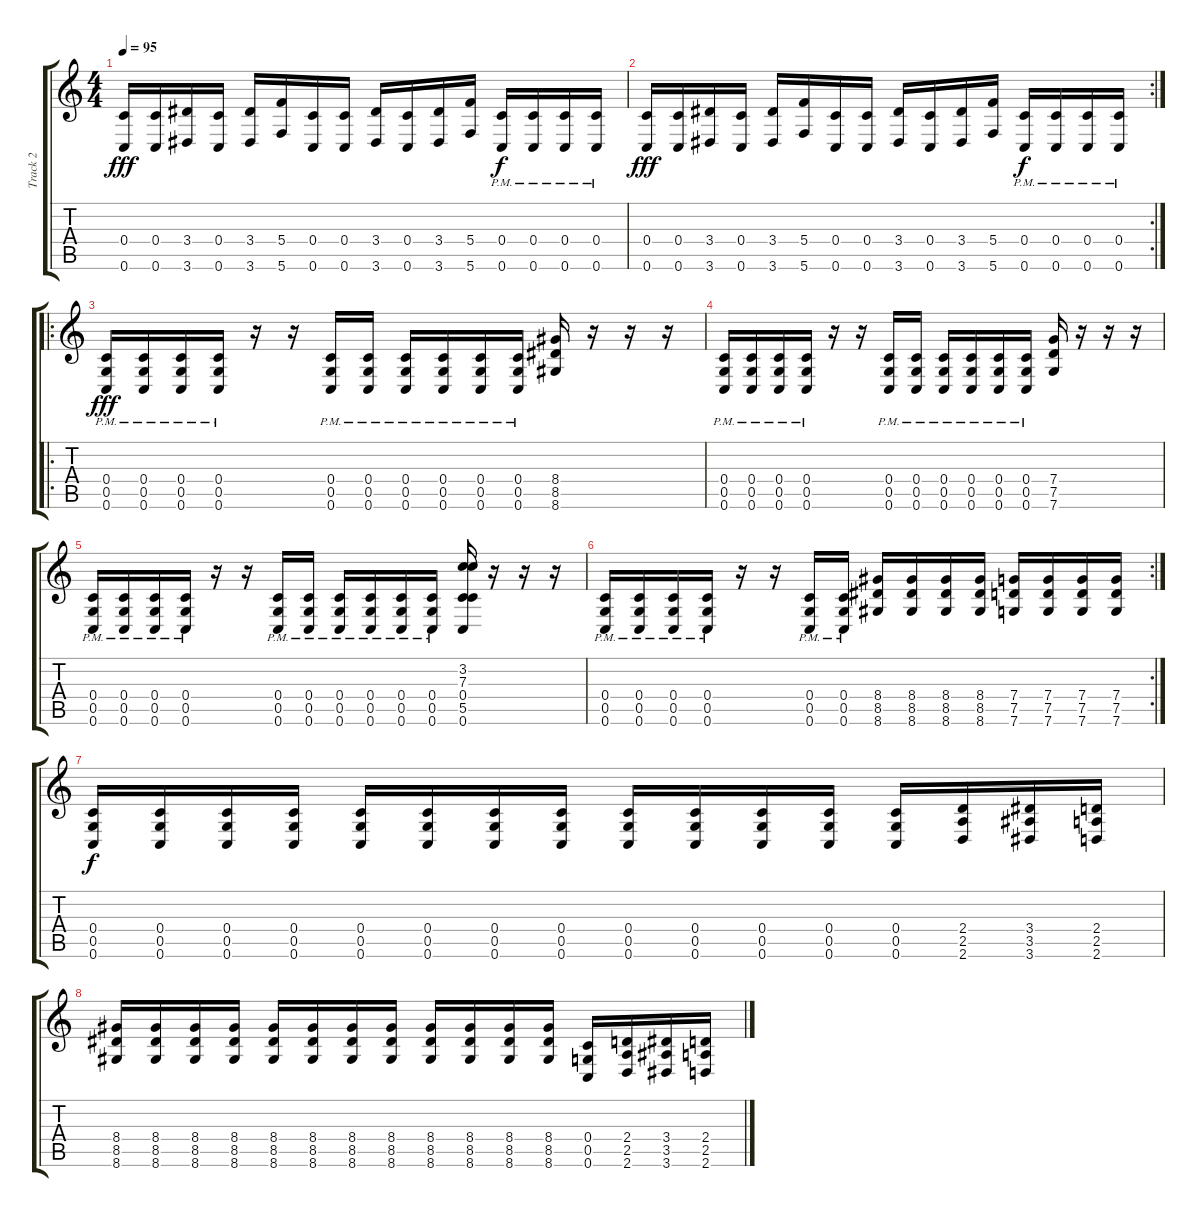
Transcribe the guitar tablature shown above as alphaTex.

\track ("Track 2" "Track 2") {instrument overdrivenguitar}
\staff {score tabs}
\tuning (D4 A3 F3 C3 G2 C2) {hide}
\ts (4 4)
\tempo 95
\clef g2
\ks c
(0.4 0.6).16{dy fff} (0.4 0.6).16 (3.4 3.6).16 (0.4 0.6).16 (3.4 3.6).16 (5.4 5.6).16 (0.4 0.6).16 (0.4 0.6).16 (3.4 3.6).16 (0.4 0.6).16 (3.4 3.6).16 (5.4 5.6).16 (0.4{pm} 0.6{pm}).16{dy f} (0.4{pm} 0.6{pm}).16 (0.4{pm} 0.6{pm}).16 (0.4{pm} 0.6{pm}).16 |
\rc 2
(0.4 0.6).16{dy fff} (0.4 0.6).16 (3.4 3.6).16 (0.4 0.6).16 (3.4 3.6).16 (5.4 5.6).16 (0.4 0.6).16 (0.4 0.6).16 (3.4 3.6).16 (0.4 0.6).16 (3.4 3.6).16 (5.4 5.6).16 (0.4{pm} 0.6{pm}).16{dy f} (0.4{pm} 0.6{pm}).16 (0.4{pm} 0.6{pm}).16 (0.4{pm} 0.6{pm}).16 |
\ro
(0.4{pm} 0.5{pm} 0.6{pm}).16{dy fff} (0.4{pm} 0.5{pm} 0.6{pm}).16 (0.4{pm} 0.5{pm} 0.6{pm}).16 (0.4{pm} 0.5{pm} 0.6{pm}).16 r.16 r.16 (0.4{pm} 0.5{pm} 0.6{pm}).16 (0.4{pm} 0.5{pm} 0.6{pm}).16 (0.4{pm} 0.5{pm} 0.6{pm}).16 (0.4{pm} 0.5{pm} 0.6{pm}).16 (0.4{pm} 0.5{pm} 0.6{pm}).16 (0.4{pm} 0.5{pm} 0.6{pm}).16 (8.4 8.5 8.6).16 r.16 r.16 r.16 |
(0.4{pm} 0.5{pm} 0.6{pm}).16 (0.4{pm} 0.5{pm} 0.6{pm}).16 (0.4{pm} 0.5{pm} 0.6{pm}).16 (0.4{pm} 0.5{pm} 0.6{pm}).16 r.16 r.16 (0.4{pm} 0.5{pm} 0.6{pm}).16 (0.4{pm} 0.5{pm} 0.6{pm}).16 (0.4{pm} 0.5{pm} 0.6{pm}).16 (0.4{pm} 0.5{pm} 0.6{pm}).16 (0.4{pm} 0.5{pm} 0.6{pm}).16 (0.4{pm} 0.5{pm} 0.6{pm}).16 (7.4 7.5 7.6).16 r.16 r.16 r.16 |
(0.4{pm} 0.5{pm} 0.6{pm}).16 (0.4{pm} 0.5{pm} 0.6{pm}).16 (0.4{pm} 0.5{pm} 0.6{pm}).16 (0.4{pm} 0.5{pm} 0.6{pm}).16 r.16 r.16 (0.4{pm} 0.5{pm} 0.6{pm}).16 (0.4{pm} 0.5{pm} 0.6{pm}).16 (0.4{pm} 0.5{pm} 0.6{pm}).16 (0.4{pm} 0.5{pm} 0.6{pm}).16 (0.4{pm} 0.5{pm} 0.6{pm}).16 (0.4{pm} 0.5{pm} 0.6{pm}).16 (3.2 7.3 0.4 5.5 0.6).16 r.16 r.16 r.16 |
\rc 2
(0.4{pm} 0.5{pm} 0.6{pm}).16 (0.4{pm} 0.5{pm} 0.6{pm}).16 (0.4{pm} 0.5{pm} 0.6{pm}).16 (0.4{pm} 0.5{pm} 0.6{pm}).16 r.16 r.16 (0.4{pm} 0.5{pm} 0.6{pm}).16 (0.4{pm} 0.5{pm} 0.6{pm}).16 (8.4 8.5 8.6).16 (8.4 8.5 8.6).16 (8.4 8.5 8.6).16 (8.4 8.5 8.6).16 (7.4 7.5 7.6).16 (7.4 7.5 7.6).16 (7.4 7.5 7.6).16 (7.4 7.5 7.6).16 |
(0.4 0.5 0.6).16{dy f} (0.4 0.5 0.6).16 (0.4 0.5 0.6).16 (0.4 0.5 0.6).16 (0.4 0.5 0.6).16 (0.4 0.5 0.6).16 (0.4 0.5 0.6).16 (0.4 0.5 0.6).16 (0.4 0.5 0.6).16 (0.4 0.5 0.6).16 (0.4 0.5 0.6).16 (0.4 0.5 0.6).16 (0.4 0.5 0.6).16 (2.4 2.5 2.6).16 (3.4 3.5 3.6).16 (2.4 2.5 2.6).16 |
(8.4 8.5 8.6).16 (8.4 8.5 8.6).16 (8.4 8.5 8.6).16 (8.4 8.5 8.6).16 (8.4 8.5 8.6).16 (8.4 8.5 8.6).16 (8.4 8.5 8.6).16 (8.4 8.5 8.6).16 (8.4 8.5 8.6).16 (8.4 8.5 8.6).16 (8.4 8.5 8.6).16 (8.4 8.5 8.6).16 (0.4 0.5 0.6).16 (2.4 2.5 2.6).16 (3.4 3.5 3.6).16 (2.4 2.5 2.6).16
